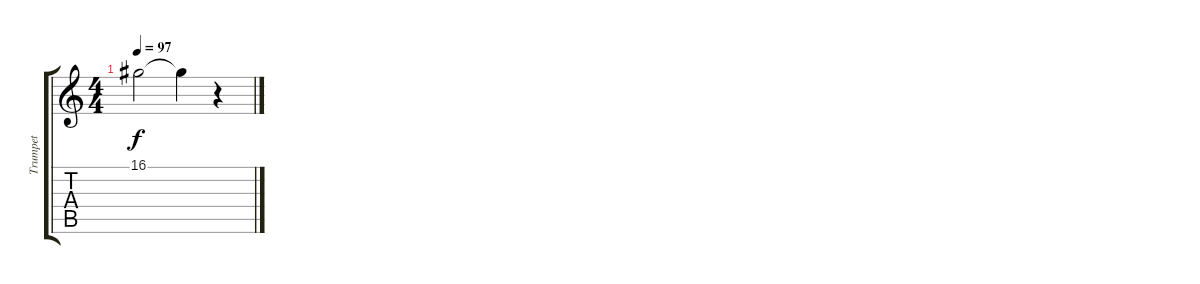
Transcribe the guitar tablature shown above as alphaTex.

\track ("Trumpet      The Mexicans" "Trumpet   ") {instrument trumpet}
\staff {score tabs}
\tuning (E4 B3 G3 D3 A2 E2) {hide}
\ts (4 4)
\tempo 97
\clef g2
\ks c
16.1{t}.2{dy f} 16.1{t}.4 r.4
